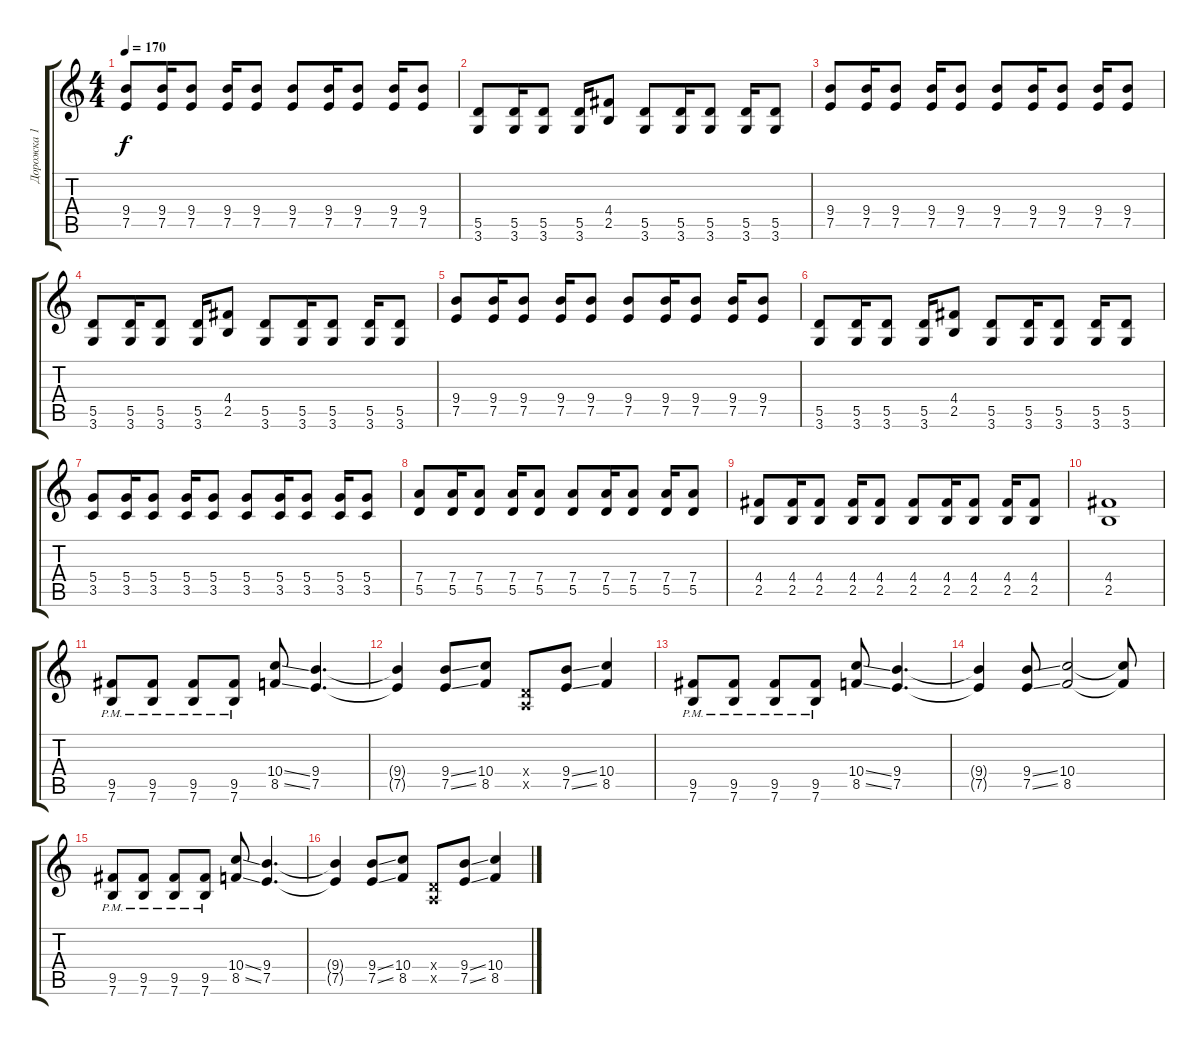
\track ("Дорожка 1" "Дорожка 1") {instrument distortionguitar}
\staff {score tabs}
\tuning (E4 B3 G3 D3 A2 E2) {hide}
\ts (4 4)
\tempo 170
\clef g2
\ks c
(9.4 7.5).8{dy f} (9.4 7.5).16 (9.4 7.5).8 (9.4 7.5).16 (9.4 7.5).8 (9.4 7.5).8 (9.4 7.5).16 (9.4 7.5).8 (9.4 7.5).16 (9.4 7.5).8 |
(5.5 3.6).8 (5.5 3.6).16 (5.5 3.6).8 (5.5 3.6).16 (4.4 2.5).8 (5.5 3.6).8 (5.5 3.6).16 (5.5 3.6).8 (5.5 3.6).16 (5.5 3.6).8 |
(9.4 7.5).8 (9.4 7.5).16 (9.4 7.5).8 (9.4 7.5).16 (9.4 7.5).8 (9.4 7.5).8 (9.4 7.5).16 (9.4 7.5).8 (9.4 7.5).16 (9.4 7.5).8 |
(5.5 3.6).8 (5.5 3.6).16 (5.5 3.6).8 (5.5 3.6).16 (4.4 2.5).8 (5.5 3.6).8 (5.5 3.6).16 (5.5 3.6).8 (5.5 3.6).16 (5.5 3.6).8 |
(9.4 7.5).8 (9.4 7.5).16 (9.4 7.5).8 (9.4 7.5).16 (9.4 7.5).8 (9.4 7.5).8 (9.4 7.5).16 (9.4 7.5).8 (9.4 7.5).16 (9.4 7.5).8 |
(5.5 3.6).8 (5.5 3.6).16 (5.5 3.6).8 (5.5 3.6).16 (4.4 2.5).8 (5.5 3.6).8 (5.5 3.6).16 (5.5 3.6).8 (5.5 3.6).16 (5.5 3.6).8 |
(5.4 3.5).8 (5.4 3.5).16 (5.4 3.5).8 (5.4 3.5).16 (5.4 3.5).8 (5.4 3.5).8 (5.4 3.5).16 (5.4 3.5).8 (5.4 3.5).16 (5.4 3.5).8 |
(7.4 5.5).8 (7.4 5.5).16 (7.4 5.5).8 (7.4 5.5).16 (7.4 5.5).8 (7.4 5.5).8 (7.4 5.5).16 (7.4 5.5).8 (7.4 5.5).16 (7.4 5.5).8 |
(4.4 2.5).8 (4.4 2.5).16 (4.4 2.5).8 (4.4 2.5).16 (4.4 2.5).8 (4.4 2.5).8 (4.4 2.5).16 (4.4 2.5).8 (4.4 2.5).16 (4.4 2.5).8 |
(4.4 2.5).1 |
(9.5{pm} 7.6{pm}).8 (9.5{pm} 7.6{pm}).8 (9.5{pm} 7.6{pm}).8 (9.5{pm} 7.6{pm}).8 (10.4{ss} 8.5{ss}).8 (9.4 7.5).4{d} |
(9.4{t} 7.5{t}).4 (9.4{ss} 7.5{ss}).8 (10.4 8.5).8 (0.4{x} 0.5{x}).8 (9.4{ss} 7.5{ss}).8 (10.4 8.5).4 |
(9.5{pm} 7.6{pm}).8 (9.5{pm} 7.6{pm}).8 (9.5{pm} 7.6{pm}).8 (9.5{pm} 7.6{pm}).8 (10.4{ss} 8.5{ss}).8 (9.4 7.5).4{d} |
(9.4{t} 7.5{t}).4 (9.4{ss} 7.5{ss}).8 (10.4 8.5).2 (10.4{t} 8.5{t}).8 |
(9.5{pm} 7.6{pm}).8 (9.5{pm} 7.6{pm}).8 (9.5{pm} 7.6{pm}).8 (9.5{pm} 7.6{pm}).8 (10.4{ss} 8.5{ss}).8 (9.4 7.5).4{d} |
(9.4{t} 7.5{t}).4 (9.4{ss} 7.5{ss}).8 (10.4 8.5).8 (0.4{x} 0.5{x}).8 (9.4{ss} 7.5{ss}).8 (10.4 8.5).4
